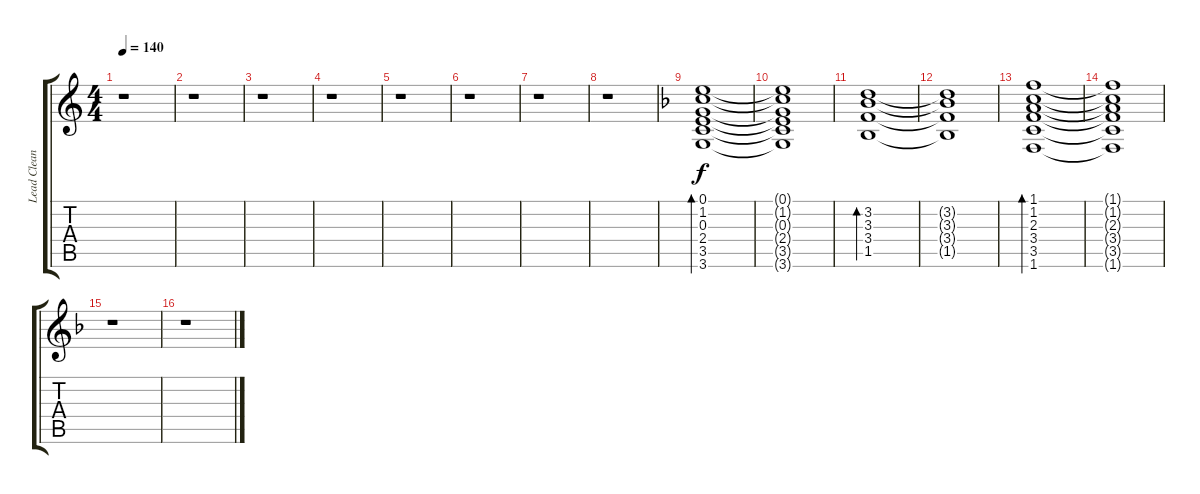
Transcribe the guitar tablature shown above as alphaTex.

\track ("Lead Clean" "Lead Clean") {instrument electricguitarclean}
\staff {score tabs}
\tuning (E4 B3 G3 D3 A2 E2) {hide}
\ts (4 4)
\tempo 140
\clef g2
\ks c
r.1{dy f} |
r.1 |
r.1 |
r.1 |
r.1 |
r.1 |
r.1 |
r.1 |
\ks f
(0.1 1.2 0.3 2.4 3.5 3.6).1{bd 30} |
(0.1{t} 1.2{t} 0.3{t} 2.4{t} 3.5{t} 3.6{t}).1 |
(3.2 3.3 3.4 1.5).1{bd 30} |
(3.2{t} 3.3{t} 3.4{t} 1.5{t}).1 |
(1.1 1.2 2.3 3.4 3.5 1.6).1{bd 30} |
(1.1{t} 1.2{t} 2.3{t} 3.4{t} 3.5{t} 1.6{t}).1 |
r.1 |
r.1
